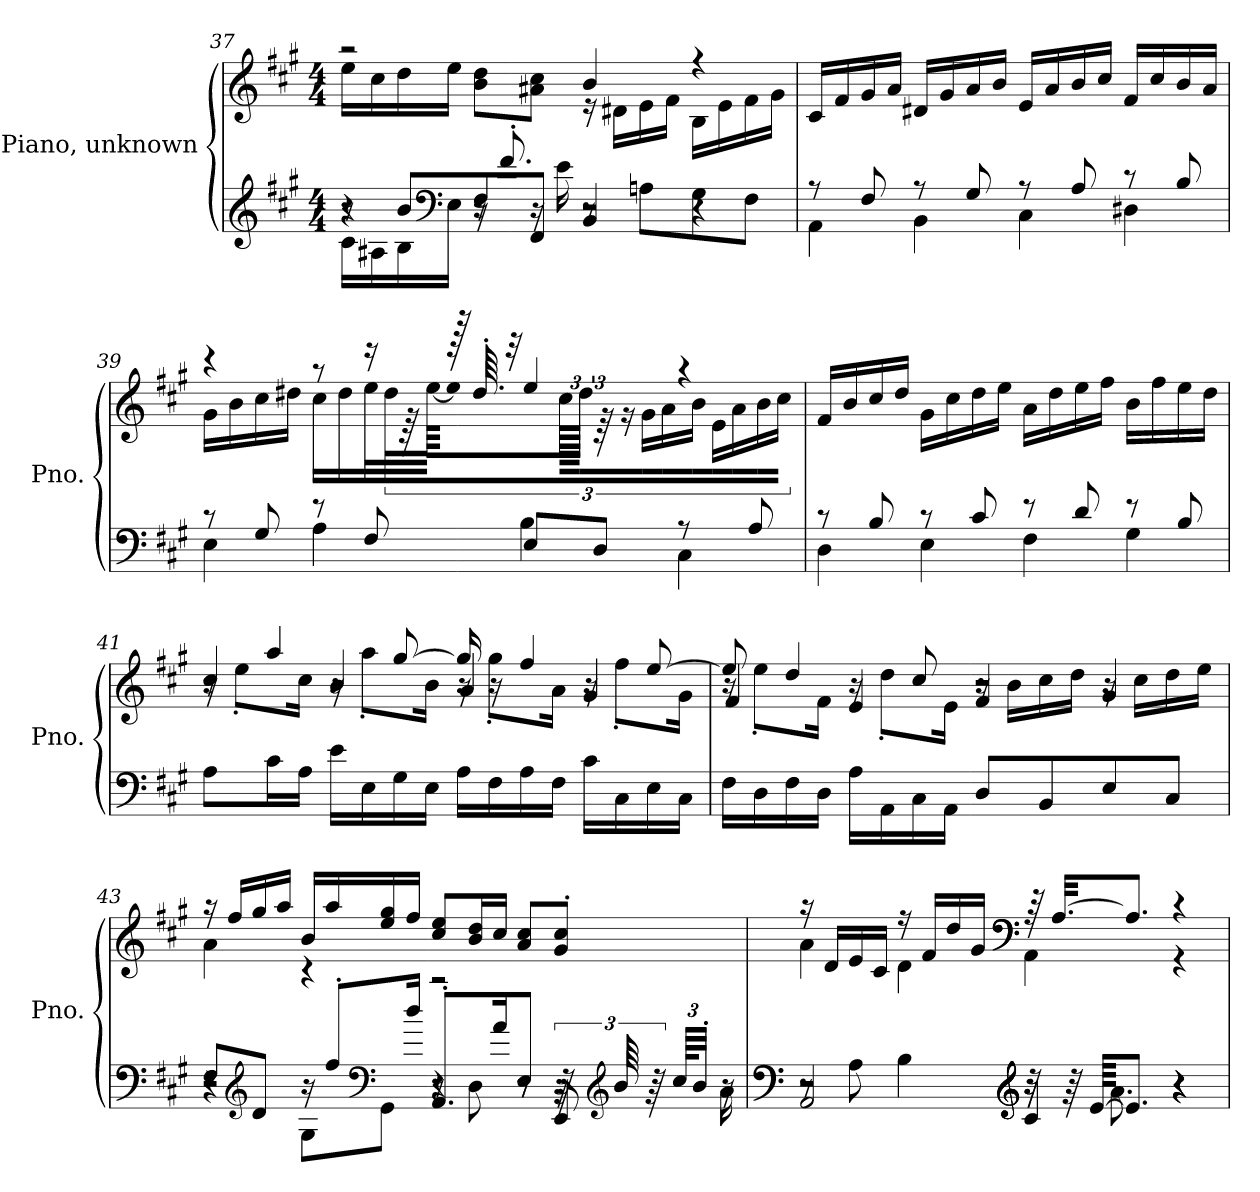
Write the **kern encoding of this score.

**kern	**kern
*part1	*part1
*staff2	*staff1
*I"Piano, unknown	*
*I'Pno.	*
*clefG2	*clefG2
*k[f#c#g#]	*k[f#c#g#]
*M4/4	*M4/4
=37	=37
*^	*^
*	*^	*	*
4r	16c#\LL	8r	2r	16ee\LL
.	16A#X\	.	.	16cc#\
.	16B\	8b/L	.	16dd\
*clefF4	*	*	*	*
.	16E\JJ	.	.	16ee\JJ
16r	8r	8F#/	.	8b\ 8dd\L
8.f#'/	.	.	.	.
.	16r	8FF#/J	.	8a#X\ 8cc#\J
.	16e\	.	.	.
2r	8r	4BB/	4b/	16r
.	.	.	.	16d#X\LL
.	8An\L	.	.	16e\
.	.	.	.	16f#\JJ
.	8G#\	4r	4r	16B\LL
.	.	.	.	16e\
.	8F#\J	.	.	16f#\
.	.	.	.	16g#\JJ
*	*v	*v	*	*
*	*	*v	*v
!!LO:PB:g=z
=38	=38	=38
8r	4AA\	16c#/LL
.	.	16f#/
8F#/	.	16g#/
.	.	16a/JJ
8r	4BB\	16d#X/LL
.	.	16g#/
8G#/	.	16a/
.	.	16b/JJ
8r	4C#\	16e/LL
.	.	16a/
8A/	.	16b/
.	.	16cc#/JJ
8r	4D#X\	16f#/LL
.	.	16cc#/
8B/	.	16b/
.	.	16a/JJ
=39	=39	=39
*	*	*^
8r	4E\	4r	16g#\LL
.	.	.	16b\
8G#/	.	.	16cc#\
.	.	.	16dd#X\JJ
8r	4A\	8r	16cc#\LL
.	.	.	16dd#\
8F#/	.	16r	32ee\L
.	.	.	96dd#\JJJk
.	.	.	96r
.	.	.	[96ee\KLLL
.	.	128r	32ee\]
.	.	64.dd#'/	.
.	.	32r	96cc#\L
.	.	.	96dd#\JJJJ
.	.	.	96r
8E/L	4B\	4ee/	16r
.	.	.	16g#\LL
8D/J	.	.	16a\
.	.	.	16b\JJ
8r	4C#\	4r	16e\LL
.	.	.	16a\
8A/	.	.	16b\
.	.	.	16cc#\JJ
*	*	*v	*v
!!LO:LB:g=z
=40	=40	=40
8r	4D\	16f#/LL
.	.	16b/
8B/	.	16cc#/
.	.	16dd/JJ
8r	4E\	16g#\LL
.	.	16cc#\
8c#/	.	16dd\
.	.	16ee\JJ
8r	4F#\	16a\LL
.	.	16dd\
8d/	.	16ee\
.	.	16ff#\JJ
8r	4G#\	16b\LL
.	.	16ff#\
8B/	.	16ee\
.	.	16dd\JJ
*v	*v	*
=41	=41
*	*^
*	*	*^
8A\L	8r	16r	4cc#/
.	.	8ee'\L	.
16c#\L	4aa/	.	.
16A\JJ	.	16cc#\Jk	.
16e\LL	.	16r	4b/
16E\	.	8aa'\L	.
16G#\	[8gg#/	.	.
16E\JJ	.	16b\Jk	.
16A\LL	16gg#/]	16r	4a/
16F#\	16r	8gg#'\L	.
16A\	4ff#/	.	.
16F#\JJ	.	16a\Jk	.
16c#\LL	.	16r	4g#/
16C#\	.	8ff#'\L	.
16E\	[8ee/	.	.
16C#\JJ	.	16g#\Jk	.
!!LO:LB:g=z	!!	!!
=42	=42	=42	=42
16F#\LL	8ee/]	16r	4f#/
16D\	.	8ee'\L	.
16F#\	4dd/	.	.
16D\JJ	.	16f#\Jk	.
16A\LL	.	16r	4e/
16AA\	.	8dd'\L	.
16C#\	8cc#/	.	.
16AA\JJ	.	16e\Jk	.
8D/L	2r	16r	4f#/
.	.	16b\LL	.
8BB/	.	16cc#\	.
.	.	16dd\JJ	.
8E/	.	16r	4g#/
.	.	16cc#\LL	.
8C#/J	.	16dd\	.
.	.	16ee\JJ	.
*	*	*v	*v
=43	=43	=43
*^	*	*
*	*^	*	*
8F#/L	4r	2r	16r	4a\
.	.	.	16ff#/LL	.
*clefG2	*	*	*	*
8d/J	.	.	16gg#/	.
.	.	.	16aa/JJ	.
16r	8G#\L	.	16b/LL	4r
8ff#'/L	.	.	16aa/	.
*clefF4	*	*	*	*
.	8GG#\J	.	16ee/ 16gg#/	.
16dd/Jk	.	.	16ff#/JJ	.
8.AA'/L	8r	4r	8cc#/ 8ee/L	2r
.	8D\	.	16b/ 16dd/L	.
16a/K	.	.	16cc#/JJ	.
8E/J	8r	8r	8a/ 8cc#/L	.
96r	16r	8EE/	8g#/' 8cc#/'J	.
*clefG2	*	*	*	*
96b/	.	.	.	.
96r	.	.	.	.
96cc#/KLLL	.	.	.	.
48b'/JJJ	.	.	.	.
16r	16a\	.	.	.
!!LO:LB:g=z	!!
=44	=44	=44	=44	=44
*clefF4	*	*	*	*
2r	8r	2AA/	16r	4a\
.	.	.	16d/LL	.
.	8A\	.	16e/	.
.	.	.	16c#/JJ	.
.	4B\	.	16r	4d\
.	.	.	16f#/LL	.
.	.	.	16dd/	.
.	.	.	16g#/JJ	.
*clefG2	*	*	*clefF4	*
32r	16r	4c#/	64r	4AA\
.	.	.	[32.A/KKL	.
64r	.	.	.	.
[64e/KKKL	.	.	.	.
8.e/J]	8.a\	.	8.A/J]	.
4r	4r	4r	4r	4r
*v	*v	*v	*	*
*	*v	*v
=	=
*-	*-
